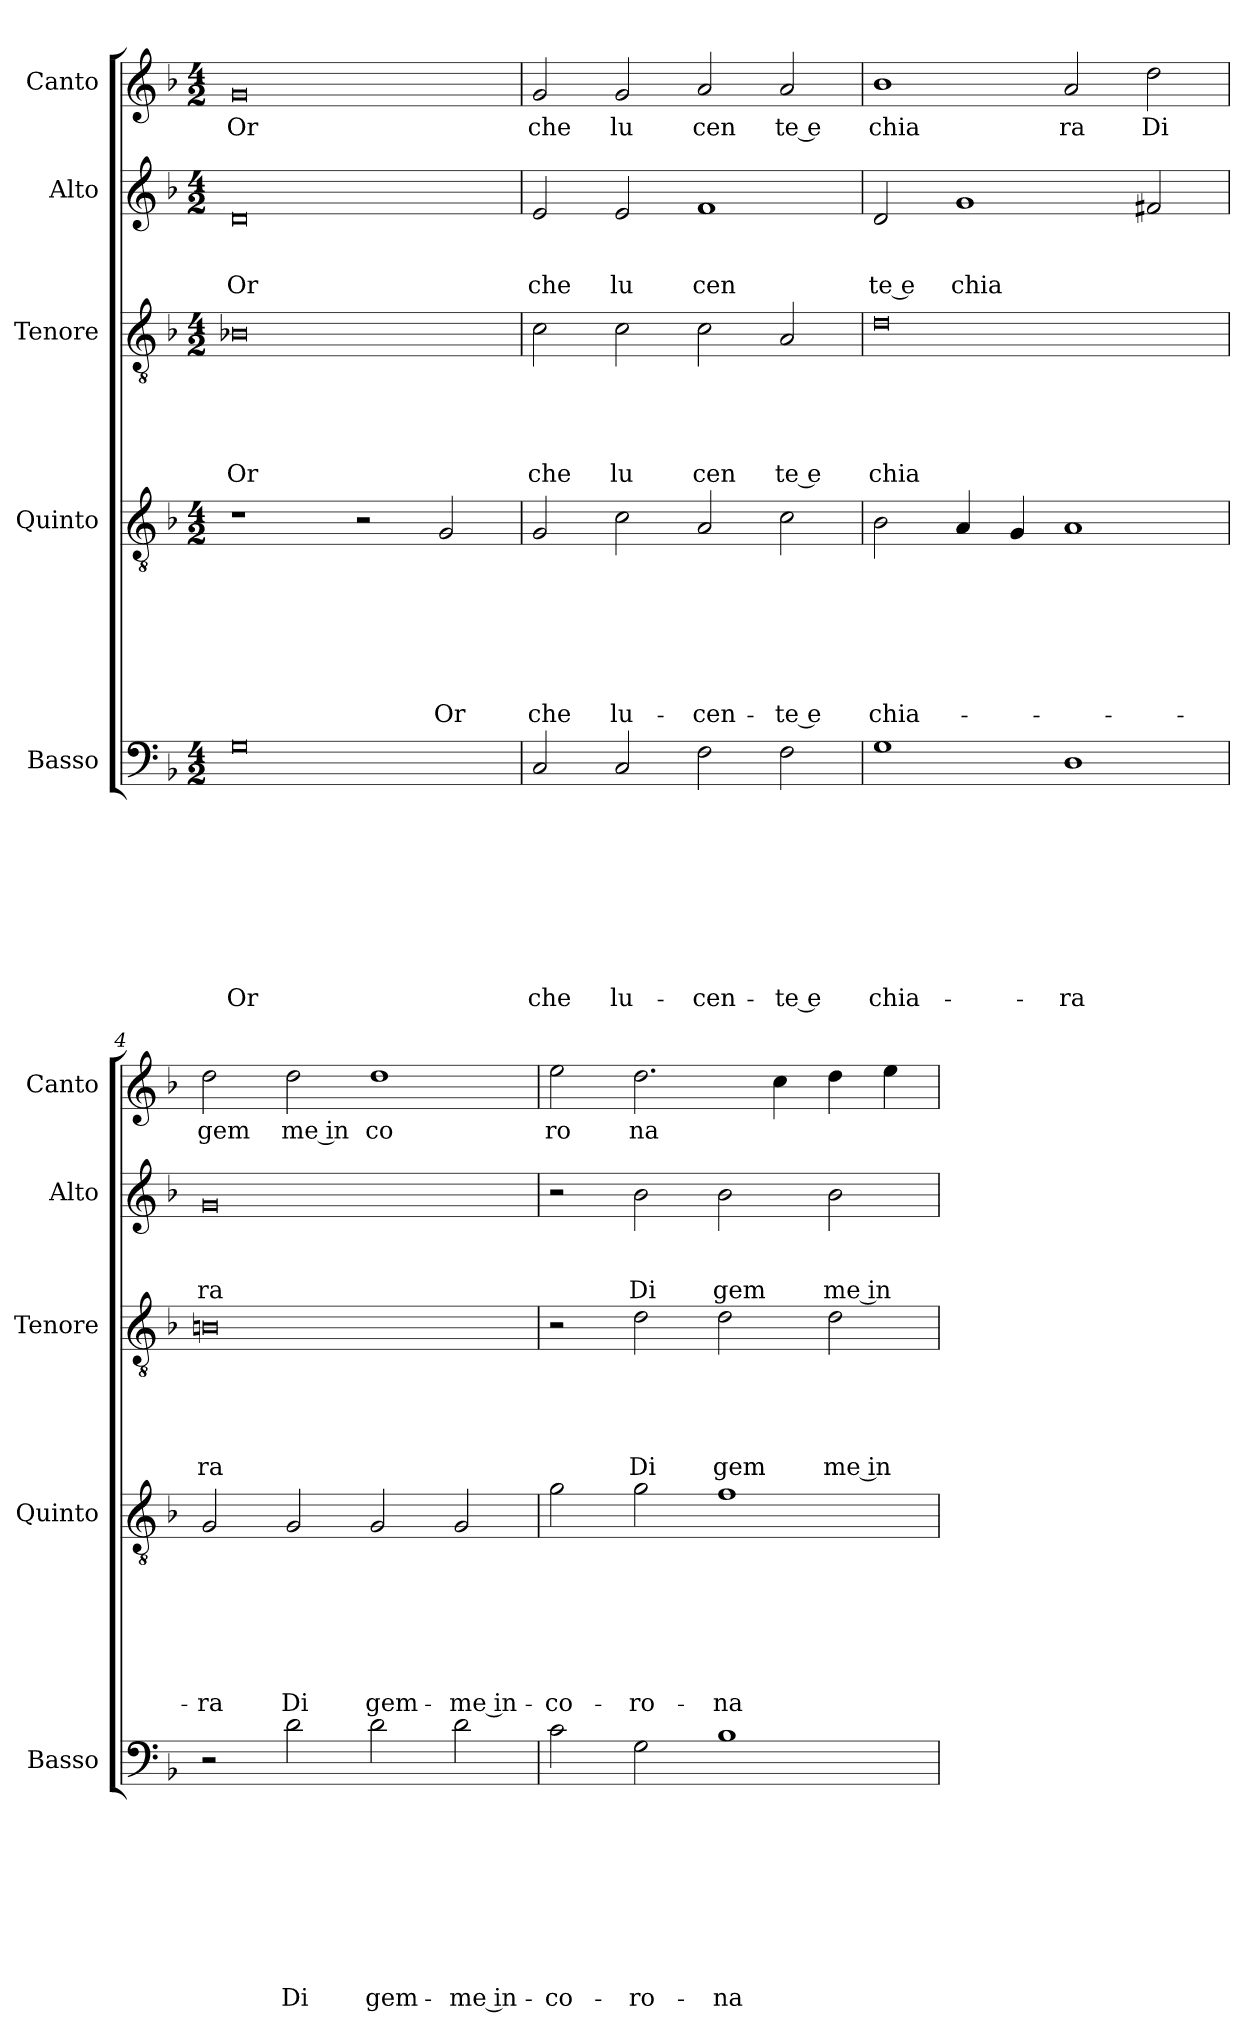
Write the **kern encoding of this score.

**kern	**text	**text	**text	**text	**text	**text	**text	**text	**text	**kern	**text	**text	**text	**text	**text	**text	**text	**kern	**text	**text	**text	**text	**text	**kern	**text	**text	**text	**kern	**text
*part5	*part5	*part5	*part5	*part5	*part5	*part5	*part5	*part5	*part5	*part4	*part4	*part4	*part4	*part4	*part4	*part4	*part4	*part3	*part3	*part3	*part3	*part3	*part3	*part2	*part2	*part2	*part2	*part1	*part1
*staff5	*staff5	*staff5	*staff5	*staff5	*staff5	*staff5	*staff5	*staff5	*staff5	*staff4	*staff4	*staff4	*staff4	*staff4	*staff4	*staff4	*staff4	*staff3	*staff3	*staff3	*staff3	*staff3	*staff3	*staff2	*staff2	*staff2	*staff2	*staff1	*staff1
*I"Basso	*	*	*	*	*	*	*	*	*	*I"Quinto	*	*	*	*	*	*	*	*I"Tenore	*	*	*	*	*	*I"Alto	*	*	*	*I"Canto	*
*I'Basso	*	*	*	*	*	*	*	*	*	*I'Quinto	*	*	*	*	*	*	*	*I'Tenore	*	*	*	*	*	*I'Alto	*	*	*	*I'Canto	*
*clefF4	*	*	*	*	*	*	*	*	*	*clefGv2	*	*	*	*	*	*	*	*clefGv2	*	*	*	*	*	*clefG2	*	*	*	*clefG2	*
*k[b-]	*	*	*	*	*	*	*	*	*	*k[b-]	*	*	*	*	*	*	*	*k[b-]	*	*	*	*	*	*k[b-]	*	*	*	*k[b-]	*
*F:	*	*	*	*	*	*	*	*	*	*F:	*	*	*	*	*	*	*	*F:	*	*	*	*	*	*F:	*	*	*	*F:	*
*M4/2	*	*	*	*	*	*	*	*	*	*M4/2	*	*	*	*	*	*	*	*M4/2	*	*	*	*	*	*M4/2	*	*	*	*M4/2	*
=1	=1	=1	=1	=1	=1	=1	=1	=1	=1	=1	=1	=1	=1	=1	=1	=1	=1	=1	=1	=1	=1	=1	=1	=1	=1	=1	=1	=1	=1
!	!	!	!	!	!	!	!	!	!LO:LY:b	!	!	!	!	!	!	!	!	!	!	!	!	!	!LO:LY:b	!	!	!	!LO:LY:b	!	!LO:LY:b
0G	.	.	.	.	.	.	.	.	Or	1r	.	.	.	.	.	.	.	0B-X	.	.	.	.	Or	0d	.	.	Or	0g	Or
.	.	.	.	.	.	.	.	.	.	2r	.	.	.	.	.	.	.	.	.	.	.	.	.	.	.	.	.	.	.
!	!	!	!	!	!	!	!	!	!	!	!	!	!	!	!	!	!LO:LY:b	!	!	!	!	!	!	!	!	!	!	!	!
.	.	.	.	.	.	.	.	.	.	2G/	.	.	.	.	.	.	Or	.	.	.	.	.	.	.	.	.	.	.	.
=2	=2	=2	=2	=2	=2	=2	=2	=2	=2	=2	=2	=2	=2	=2	=2	=2	=2	=2	=2	=2	=2	=2	=2	=2	=2	=2	=2	=2	=2
!	!	!	!	!	!	!	!	!	!LO:LY:b	!	!	!	!	!	!	!	!LO:LY:b	!	!	!	!	!	!LO:LY:b	!	!	!	!LO:LY:b	!	!LO:LY:b
2C/	.	.	.	.	.	.	.	.	che	2G/	.	.	.	.	.	.	che	2c\	.	.	.	.	che	2e/	.	.	che	2g/	che
!	!	!	!	!	!	!	!	!	!LO:LY:b	!	!	!	!	!	!	!	!LO:LY:b	!	!	!	!	!	!LO:LY:b	!	!	!	!LO:LY:b	!	!LO:LY:b
2C/	.	.	.	.	.	.	.	.	lu-	2c\	.	.	.	.	.	.	lu-	2c\	.	.	.	.	lu	2e/	.	.	lu	2g/	lu
!	!	!	!	!	!	!	!	!	!LO:LY:b	!	!	!	!	!	!	!	!LO:LY:b	!	!	!	!	!	!LO:LY:b	!	!	!	!LO:LY:b	!	!LO:LY:b
2F\	.	.	.	.	.	.	.	.	-cen-	2A/	.	.	.	.	.	.	-cen-	2c\	.	.	.	.	cen	1f	.	.	cen	2a/	cen
!	!	!	!	!	!	!	!	!	!LO:LY:b:rj	!	!	!	!	!	!	!	!LO:LY:b:rj	!	!	!	!	!	!LO:LY:b:rj	!	!	!	!	!	!LO:LY:b:rj
2F\	.	.	.	.	.	.	.	.	-te e	2c\	.	.	.	.	.	.	-te e	2A/	.	.	.	.	te e	.	.	.	.	2a/	te e
=3	=3	=3	=3	=3	=3	=3	=3	=3	=3	=3	=3	=3	=3	=3	=3	=3	=3	=3	=3	=3	=3	=3	=3	=3	=3	=3	=3	=3	=3
!	!	!	!	!	!	!	!	!	!LO:LY:b	!	!	!	!	!	!	!	!LO:LY:b	!	!	!	!	!	!LO:LY:b	!	!	!	!LO:LY:b:rj	!	!LO:LY:b
1G	.	.	.	.	.	.	.	.	chia-	2B-\	.	.	.	.	.	.	chia-	0d	.	.	.	.	chia	2d/	.	.	te e	1b-	chia
!	!	!	!	!	!	!	!	!	!	!	!	!	!	!	!	!	!	!	!	!	!	!	!	!	!	!	!LO:LY:b	!	!
.	.	.	.	.	.	.	.	.	.	4A/	.	.	.	.	.	.	.	.	.	.	.	.	.	1g	.	.	chia	.	.
.	.	.	.	.	.	.	.	.	.	4G/	.	.	.	.	.	.	.	.	.	.	.	.	.	.	.	.	.	.	.
!	!	!	!	!	!	!	!	!	!LO:LY:b	!	!	!	!	!	!	!	!	!	!	!	!	!	!	!	!	!	!	!	!LO:LY:b
1D	.	.	.	.	.	.	.	.	-ra	1A	.	.	.	.	.	.	.	.	.	.	.	.	.	.	.	.	.	2a/	ra
!	!	!	!	!	!	!	!	!	!	!	!	!	!	!	!	!	!	!	!	!	!	!	!	!	!	!	!	!	!LO:LY:b
.	.	.	.	.	.	.	.	.	.	.	.	.	.	.	.	.	.	.	.	.	.	.	.	2f#/	.	.	.	2dd\	Di
=4	=4	=4	=4	=4	=4	=4	=4	=4	=4	=4	=4	=4	=4	=4	=4	=4	=4	=4	=4	=4	=4	=4	=4	=4	=4	=4	=4	=4	=4
!	!	!	!	!	!	!	!	!	!	!	!	!	!	!	!	!	!LO:LY:b	!	!	!	!	!	!LO:LY:b	!	!	!	!LO:LY:b	!	!LO:LY:b
2r	.	.	.	.	.	.	.	.	.	2G/	.	.	.	.	.	.	-ra	0Bn	.	.	.	.	ra	0g	.	.	ra	2dd\	gem
!	!	!	!	!	!	!	!	!	!LO:LY:b	!	!	!	!	!	!	!	!LO:LY:b	!	!	!	!	!	!	!	!	!	!	!	!LO:LY:b:rj
2d\	.	.	.	.	.	.	.	.	Di	2G/	.	.	.	.	.	.	Di	.	.	.	.	.	.	.	.	.	.	2dd\	me in
!	!	!	!	!	!	!	!	!	!LO:LY:b	!	!	!	!	!	!	!	!LO:LY:b	!	!	!	!	!	!	!	!	!	!	!	!LO:LY:b
2d\	.	.	.	.	.	.	.	.	gem-	2G/	.	.	.	.	.	.	gem-	.	.	.	.	.	.	.	.	.	.	1dd	co
!	!	!	!	!	!	!	!	!	!LO:LY:b:rj	!	!	!	!	!	!	!	!LO:LY:b:rj	!	!	!	!	!	!	!	!	!	!	!	!
2d\	.	.	.	.	.	.	.	.	-me in-	2G/	.	.	.	.	.	.	-me in-	.	.	.	.	.	.	.	.	.	.	.	.
=5	=5	=5	=5	=5	=5	=5	=5	=5	=5	=5	=5	=5	=5	=5	=5	=5	=5	=5	=5	=5	=5	=5	=5	=5	=5	=5	=5	=5	=5
!	!	!	!	!	!	!	!	!	!LO:LY:b	!	!	!	!	!	!	!	!LO:LY:b	!	!	!	!	!	!	!	!	!	!	!	!LO:LY:b
2c\	.	.	.	.	.	.	.	.	-co-	2g\	.	.	.	.	.	.	-co-	2r	.	.	.	.	.	2r	.	.	.	2ee\	ro
!	!	!	!	!	!	!	!	!	!LO:LY:b	!	!	!	!	!	!	!	!LO:LY:b	!	!	!	!	!	!LO:LY:b	!	!	!	!LO:LY:b	!	!LO:LY:b
2G\	.	.	.	.	.	.	.	.	-ro-	2g\	.	.	.	.	.	.	-ro-	2d\	.	.	.	.	Di	2b-\	.	.	Di	2.dd\	na
!	!	!	!	!	!	!	!	!	!LO:LY:b	!	!	!	!	!	!	!	!LO:LY:b	!	!	!	!	!	!LO:LY:b	!	!	!	!LO:LY:b	!	!
1B-	.	.	.	.	.	.	.	.	-na-	1f	.	.	.	.	.	.	-na-	2d\	.	.	.	.	gem	2b-\	.	.	gem	.	.
.	.	.	.	.	.	.	.	.	.	.	.	.	.	.	.	.	.	.	.	.	.	.	.	.	.	.	.	4cc\	.
!	!	!	!	!	!	!	!	!	!	!	!	!	!	!	!	!	!	!	!	!	!	!	!LO:LY:b:rj	!	!	!	!LO:LY:b:rj	!	!
.	.	.	.	.	.	.	.	.	.	.	.	.	.	.	.	.	.	2d\	.	.	.	.	me in	2b-\	.	.	me in	4dd\	.
.	.	.	.	.	.	.	.	.	.	.	.	.	.	.	.	.	.	.	.	.	.	.	.	.	.	.	.	4ee\	.
=	=	=	=	=	=	=	=	=	=	=	=	=	=	=	=	=	=	=	=	=	=	=	=	=	=	=	=	=	=
*-	*-	*-	*-	*-	*-	*-	*-	*-	*-	*-	*-	*-	*-	*-	*-	*-	*-	*-	*-	*-	*-	*-	*-	*-	*-	*-	*-	*-	*-
